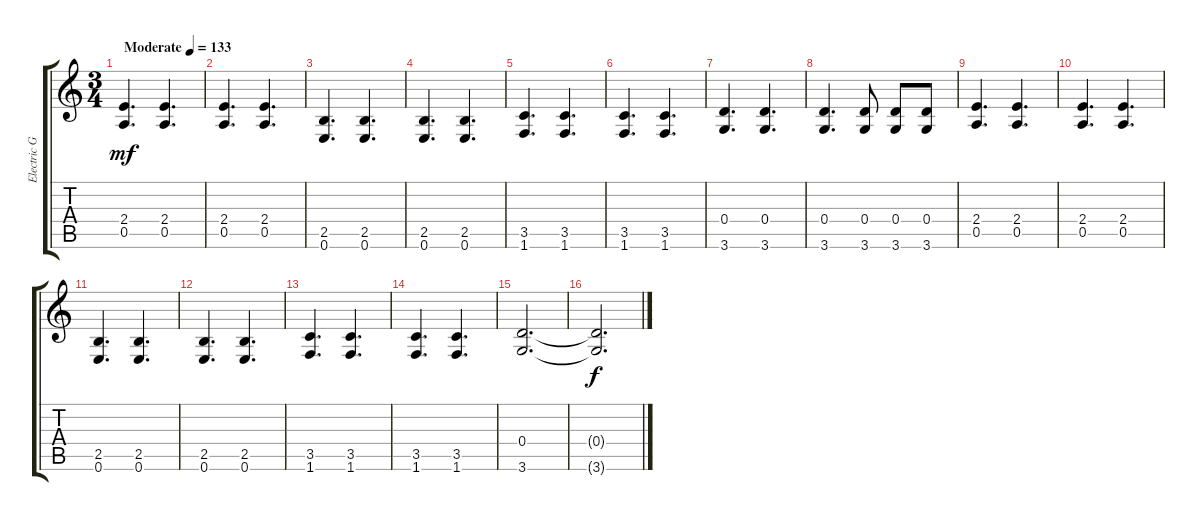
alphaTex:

\track ("Electric Guitar" "Electric G") {instrument distortionguitar}
\staff {score tabs}
\tuning (E4 B3 G3 D3 A2 E2) {hide}
\ts (3 4)
\tempo (133 "Moderate")
\clef g2
\ks c
(2.4 0.5).4{d dy mf instrument distortionguitar} (2.4 0.5).4{d} |
(2.4 0.5).4{d} (2.4 0.5).4{d} |
(2.5 0.6).4{d} (2.5 0.6).4{d} |
(2.5 0.6).4{d} (2.5 0.6).4{d} |
(3.5 1.6).4{d} (3.5 1.6).4{d} |
(3.5 1.6).4{d} (3.5 1.6).4{d} |
(0.4 3.6).4{d} (0.4 3.6).4{d} |
(0.4 3.6).4{d} (0.4 3.6).8 (0.4 3.6).8 (0.4 3.6).8 |
(2.4 0.5).4{d} (2.4 0.5).4{d} |
(2.4 0.5).4{d} (2.4 0.5).4{d} |
(2.5 0.6).4{d} (2.5 0.6).4{d} |
(2.5 0.6).4{d} (2.5 0.6).4{d} |
(3.5 1.6).4{d} (3.5 1.6).4{d} |
(3.5 1.6).4{d} (3.5 1.6).4{d} |
(0.4 3.6).2{d} |
(0.4{t} 3.6{t}).2{d dy f}
